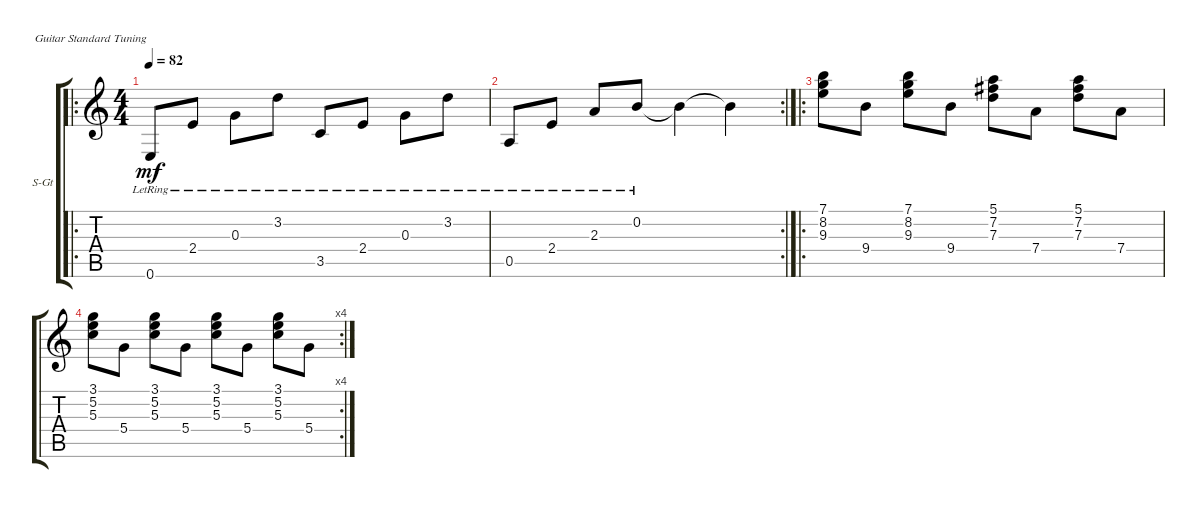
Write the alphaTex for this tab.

\defaultSystemsLayout 4
\bracketExtendMode groupsimilarinstruments
\firstSystemTrackNameOrientation horizontal
\otherSystemsTrackNameOrientation horizontal
\track ("Steel Guitar" "S-Gt") {instrument acousticguitarsteel}
\staff {score tabs}
\tuning (E4 B3 G3 D3 A2 E2)
\ro
\ts (4 4)
\tempo 82
\clef g2
\ks c
0.6{lr}.8{dy mf instrument acousticguitarsteel} 2.4{lr}.8 0.3{lr}.8 3.2{lr}.8 3.5{lr}.8 2.4{lr}.8 0.3{lr}.8 3.2{lr}.8 |
\rc 2
0.5{lr}.8 2.4{lr}.8 2.3{lr}.8 0.2{lr}.8 0.2{t}.4 0.2{t}.4 |
\ro
(7.1 8.2 9.3).8 9.4.8 (7.1 8.2 9.3).8 9.4.8 (5.1 7.2 7.3).8 7.4.8 (5.1 7.2 7.3).8 7.4.8 |
\rc 4
(3.1 5.2 5.3).8 5.4.8 (3.1 5.2 5.3).8 5.4.8 (5.3 5.2 3.1).8 5.4.8 (5.3 5.2 3.1).8 5.4.8
